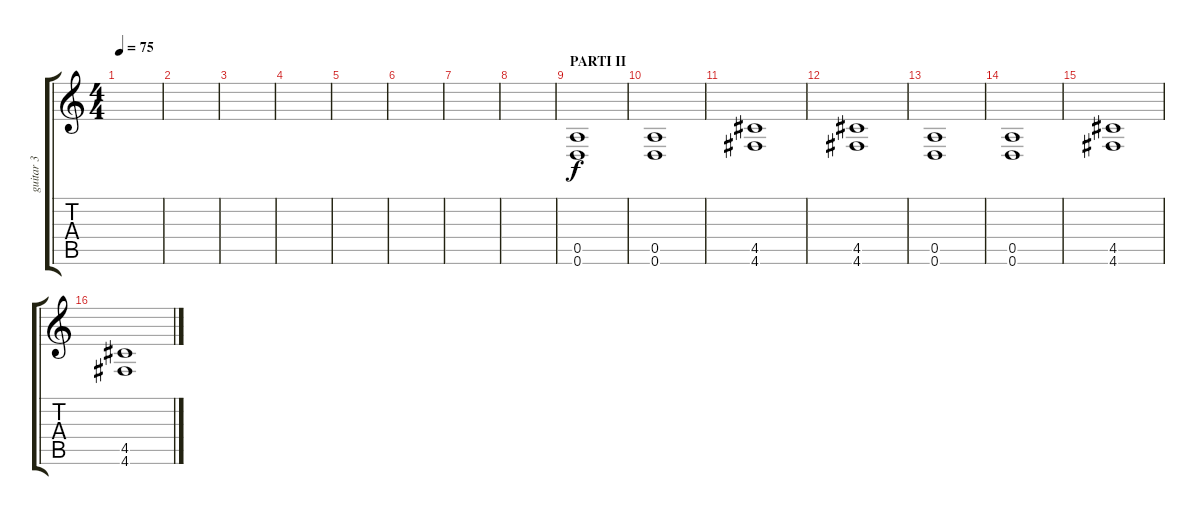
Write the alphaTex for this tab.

\track ("guitar 3" "guitar 3") {instrument distortionguitar}
\staff {score tabs}
\tuning (E4 B3 G3 D3 A2 D2) {hide}
\ts (4 4)
\tempo 75
\clef g2
\ks c
|
|
|
|
|
|
|
|
\section ("" "PARTI II")
(0.5 0.6).1 |
(0.5 0.6).1 |
(4.5 4.6).1 |
(4.5 4.6).1 |
(0.5 0.6).1 |
(0.5 0.6).1 |
(4.5 4.6).1 |
(4.5 4.6).1
